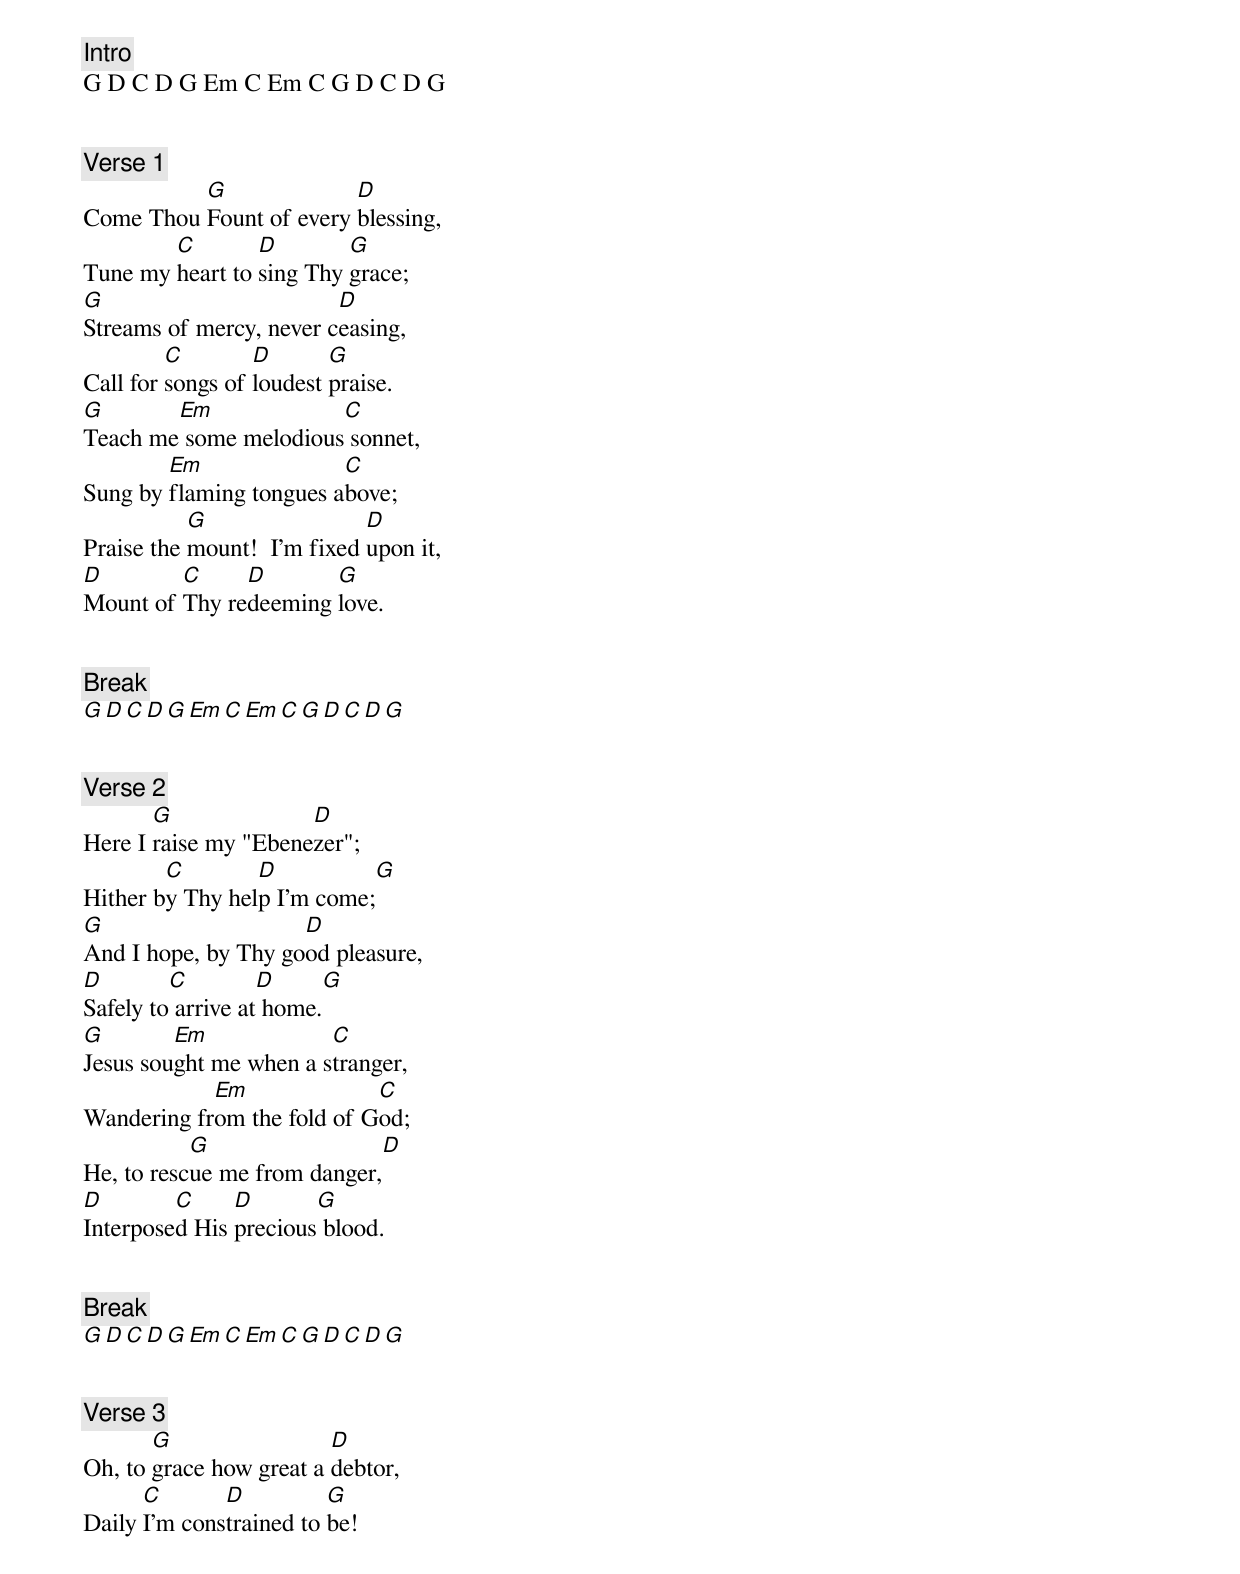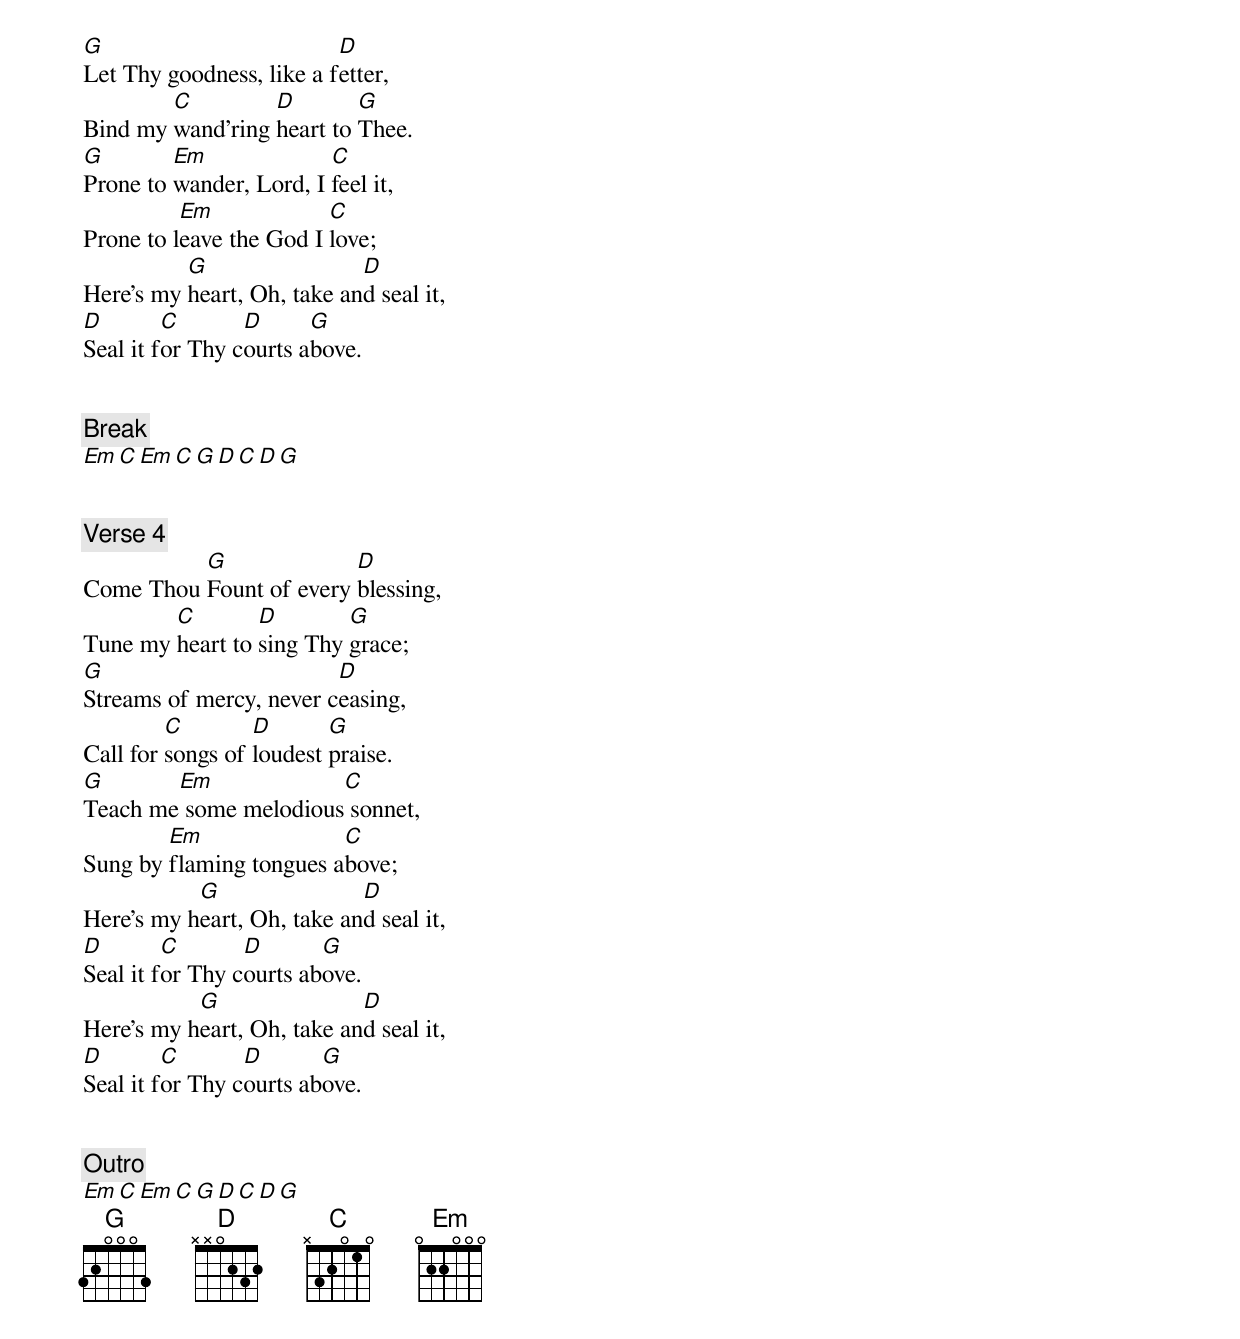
[Intro]
G D C D G Em C Em C G D C D G


[Verse 1]
          G              D
Come Thou Fount of every blessing,
        C        D        G
Tune my heart to sing Thy grace;
G                        D
Streams of mercy, never ceasing,
         C        D       G
Call for songs of loudest praise.
G       Em             C
Teach me some melodious sonnet,
        Em               C
Sung by flaming tongues above;
           G                 D
Praise the mount!  I'm fixed upon it,
D        C     D       G
Mount of Thy redeeming love.


[Break]
G D C D G Em C Em C G D C D G


[Verse 2]
       G              D
Here I raise my "Ebenezer";
        C        D          G
Hither by Thy help I'm come;
G                    D
And I hope, by Thy good pleasure,
D        C         D      G
Safely to arrive at home.
G        Em             C
Jesus sought me when a stranger,
            Em              C
Wandering from the fold of God;
           G                 D
He, to rescue me from danger,
D        C     D       G
Interposed His precious blood.


[Break]
G D C D G Em C Em C G D C D G


[Verse 3]
       G                 D
Oh, to grace how great a debtor,
      C       D          G
Daily I'm constrained to be!
G                         D
Let Thy goodness, like a fetter,
        C         D        G
Bind my wand'ring heart to Thee.
G        Em              C
Prone to wander, Lord, I feel it,
          Em             C
Prone to leave the God I love;
          G                 D
Here's my heart, Oh, take and seal it,
D        C       D      G
Seal it for Thy courts above.


[Break]
Em C Em C G D C D G


[Verse 4]
          G              D
Come Thou Fount of every blessing,
        C        D        G
Tune my heart to sing Thy grace;
G                        D
Streams of mercy, never ceasing,
         C        D       G
Call for songs of loudest praise.
G       Em             C
Teach me some melodious sonnet,
        Em               C
Sung by flaming tongues above;
           G                D
Here's my heart, Oh, take and seal it,
D        C       D       G
Seal it for Thy courts above.
           G                D
Here's my heart, Oh, take and seal it,
D        C       D       G
Seal it for Thy courts above.


[Outro]
Em C Em C G D C D G
